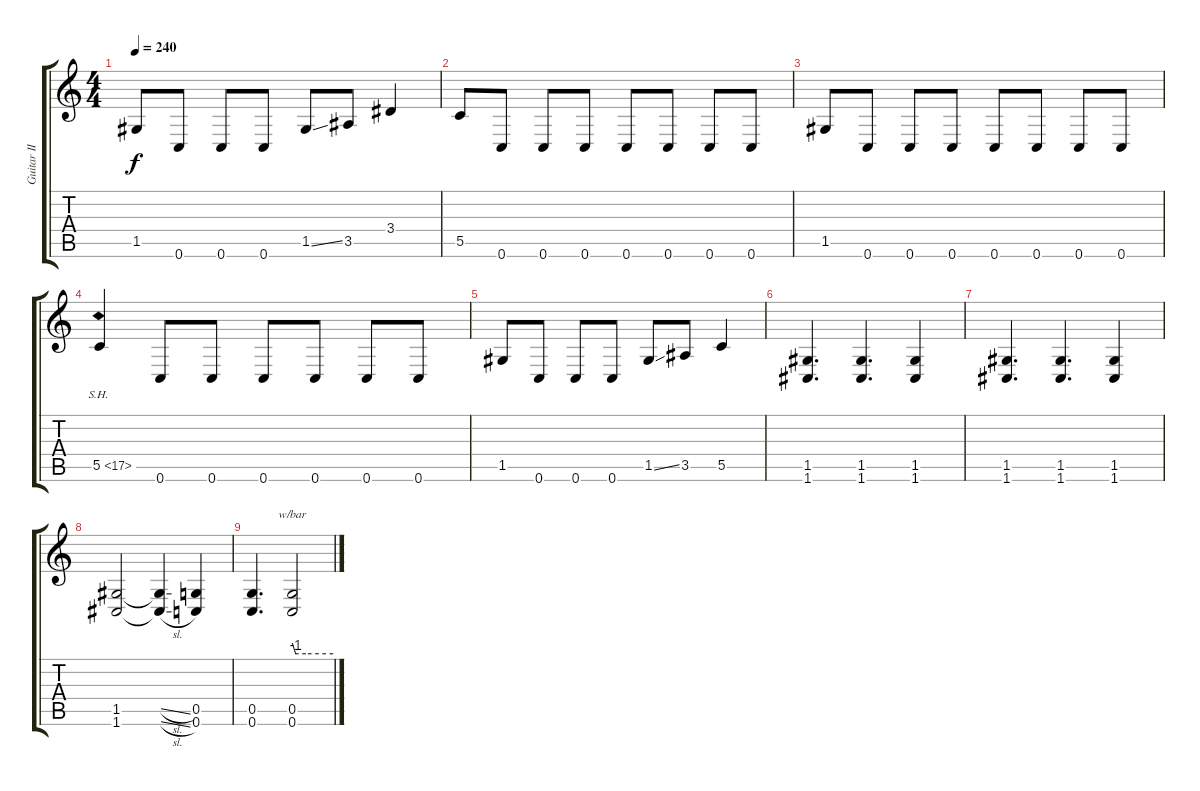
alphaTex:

\track ("Guitar II" "Guitar II") {instrument distortionguitar}
\staff {score tabs}
\tuning (D4 A3 F3 C3 G2 C2) {hide}
\ts (4 4)
\tempo 240
\clef g2
\ks c
1.5.8{dy f} 0.6.8 0.6.8 0.6.8 1.5{ss}.8 3.5.8 3.4.4 |
5.5.8 0.6.8 0.6.8 0.6.8 0.6.8 0.6.8 0.6.8 0.6.8 |
1.5.8 0.6.8 0.6.8 0.6.8 0.6.8 0.6.8 0.6.8 0.6.8 |
5.5{sh 12}.4 0.6.8 0.6.8 0.6.8 0.6.8 0.6.8 0.6.8 |
1.5.8 0.6.8 0.6.8 0.6.8 1.5{ss}.8 3.5.8 5.5.4 |
(1.5 1.6).4{d} (1.5 1.6).4{d} (1.5 1.6).4 |
(1.5 1.6).4{d} (1.5 1.6).4{d} (1.5 1.6).4 |
(1.5 1.6).2 (1.5{sl t} 1.6{sl t}).4 (0.5 0.6).4 |
(0.5 0.6).4{d} (0.5 0.6).2{tbe (custom default 0 0 5 -4 20 -4 60 -4)}
